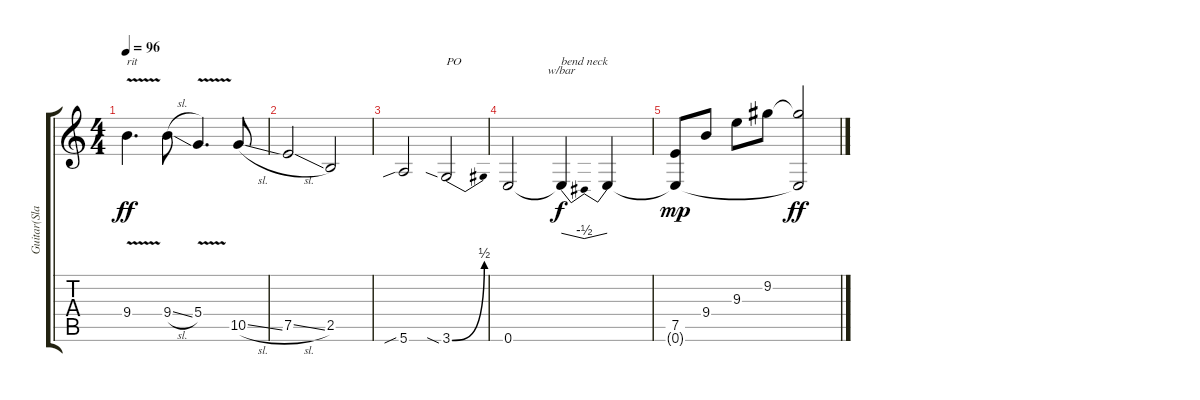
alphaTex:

\track ("Guitar(Slash)" "Guitar(Sla") {instrument overdrivenguitar}
\staff {score tabs}
\tuning (E4 B3 G3 D3 A2 E2) {hide}
\ts (4 4)
\tempo 96
\clef g2
\ks c
9.4{v}.4{d txt "rit" dy ff} 9.4{sl}.8 5.4{v}.4{d} 10.5{sl}.8 |
7.5{sl}.2 2.5.2 |
5.6{sib}.2 3.6{be (bend 0 0 60 2) sia}.2{txt "PO"} |
0.6.2 0.6{t}.4{tbe (dip default 0 0 30 -2 60 0) txt "bend neck" dy f} 0.6{t}.4 |
(7.5 0.6{t}).8{dy mp} 9.4.8 9.3.8 9.2.8 (9.2{t} 0.6{t}).2{dy ff}
